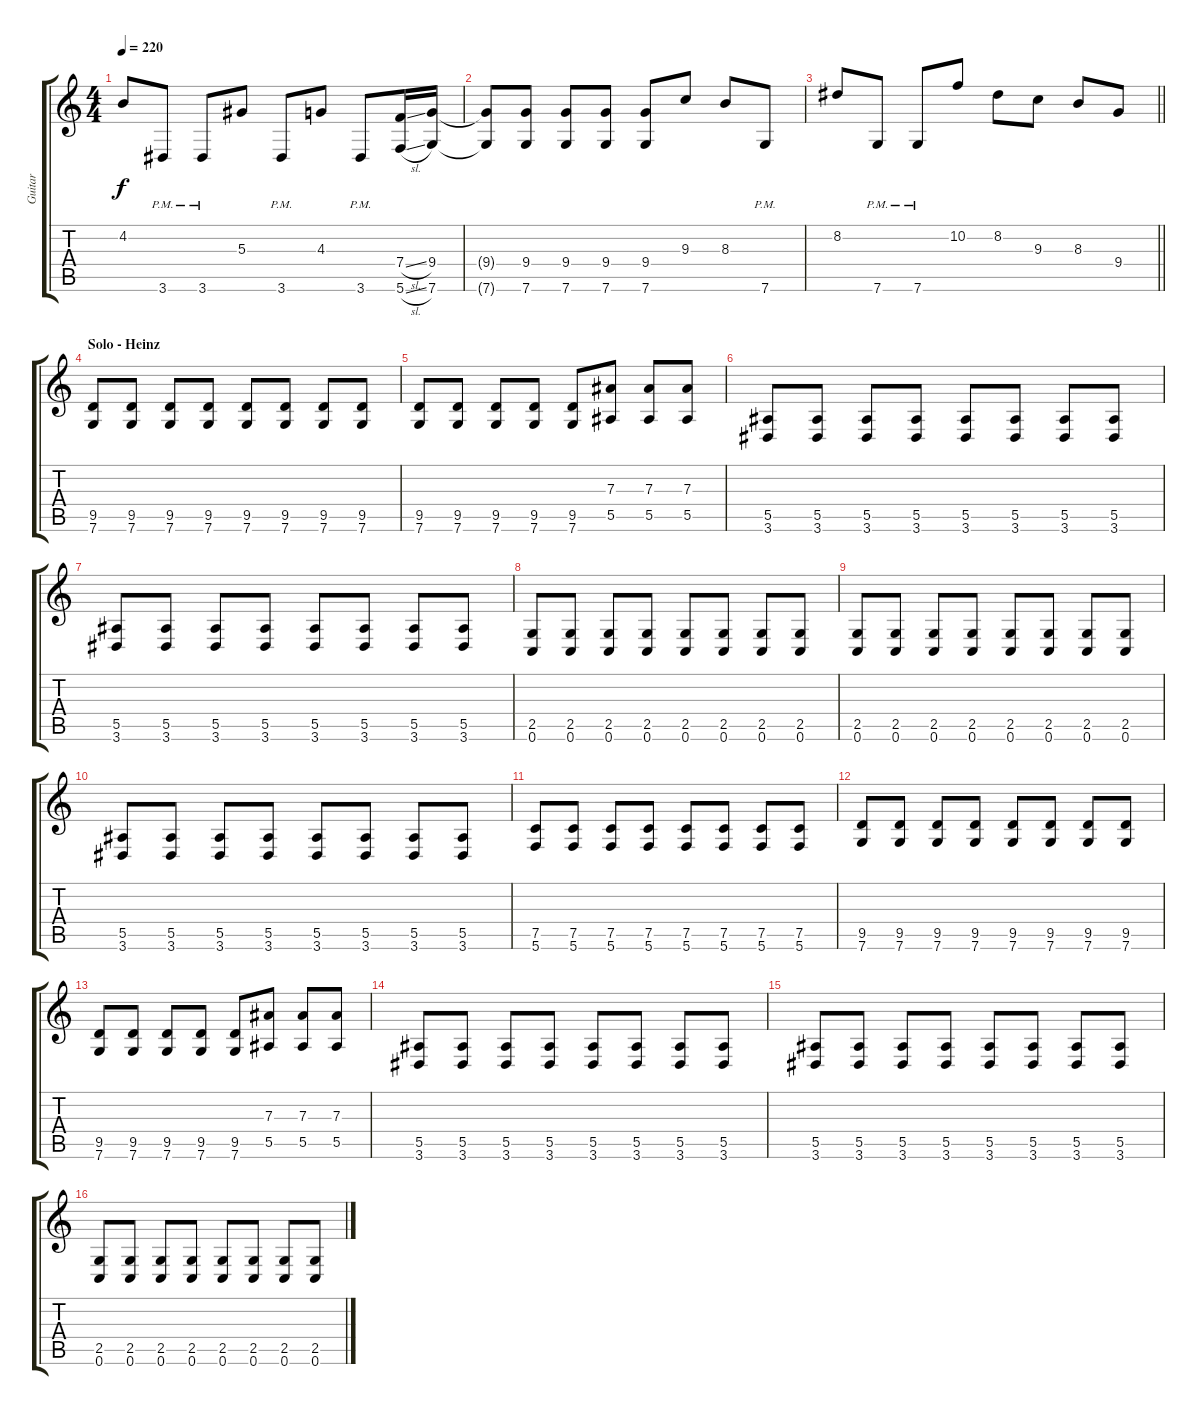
\track ("Guitar" "Guitar") {instrument distortionguitar}
\staff {score tabs}
\tuning (C4 G3 Eb3 Bb2 F2 C2) {hide}
\ts (4 4)
\tempo 220
\clef g2
\ks c
4.2.8{dy f} 3.6{pm}.8 3.6{pm}.8 5.3.8 3.6{pm}.8 4.3.8 3.6{pm}.8 (7.4{sl} 5.6{sl}).16 (9.4 7.6).16 |
(9.4{t} 7.6{t}).8 (9.4 7.6).8 (9.4 7.6).8 (9.4 7.6).8 (9.4 7.6).8 9.3.8 8.3.8 7.6{pm}.8 |
\barLineRight lightlight
8.2.8 7.6{pm}.8 7.6{pm}.8 10.2.8 8.2.8 9.3.8 8.3.8 9.4.8 |
\section ("" "Solo - Heinz")
(9.5 7.6).8 (9.5 7.6).8 (9.5 7.6).8 (9.5 7.6).8 (9.5 7.6).8 (9.5 7.6).8 (9.5 7.6).8 (9.5 7.6).8 |
(9.5 7.6).8 (9.5 7.6).8 (9.5 7.6).8 (9.5 7.6).8 (9.5 7.6).8 (7.3 5.5).8 (7.3 5.5).8 (7.3 5.5).8 |
(5.5 3.6).8 (5.5 3.6).8 (5.5 3.6).8 (5.5 3.6).8 (5.5 3.6).8 (5.5 3.6).8 (5.5 3.6).8 (5.5 3.6).8 |
(5.5 3.6).8 (5.5 3.6).8 (5.5 3.6).8 (5.5 3.6).8 (5.5 3.6).8 (5.5 3.6).8 (5.5 3.6).8 (5.5 3.6).8 |
(2.5 0.6).8 (2.5 0.6).8 (2.5 0.6).8 (2.5 0.6).8 (2.5 0.6).8 (2.5 0.6).8 (2.5 0.6).8 (2.5 0.6).8 |
(2.5 0.6).8 (2.5 0.6).8 (2.5 0.6).8 (2.5 0.6).8 (2.5 0.6).8 (2.5 0.6).8 (2.5 0.6).8 (2.5 0.6).8 |
(5.5 3.6).8 (5.5 3.6).8 (5.5 3.6).8 (5.5 3.6).8 (5.5 3.6).8 (5.5 3.6).8 (5.5 3.6).8 (5.5 3.6).8 |
(7.5 5.6).8 (7.5 5.6).8 (7.5 5.6).8 (7.5 5.6).8 (7.5 5.6).8 (7.5 5.6).8 (7.5 5.6).8 (7.5 5.6).8 |
(9.5 7.6).8 (9.5 7.6).8 (9.5 7.6).8 (9.5 7.6).8 (9.5 7.6).8 (9.5 7.6).8 (9.5 7.6).8 (9.5 7.6).8 |
(9.5 7.6).8 (9.5 7.6).8 (9.5 7.6).8 (9.5 7.6).8 (9.5 7.6).8 (7.3 5.5).8 (7.3 5.5).8 (7.3 5.5).8 |
(5.5 3.6).8 (5.5 3.6).8 (5.5 3.6).8 (5.5 3.6).8 (5.5 3.6).8 (5.5 3.6).8 (5.5 3.6).8 (5.5 3.6).8 |
(5.5 3.6).8 (5.5 3.6).8 (5.5 3.6).8 (5.5 3.6).8 (5.5 3.6).8 (5.5 3.6).8 (5.5 3.6).8 (5.5 3.6).8 |
(2.5 0.6).8 (2.5 0.6).8 (2.5 0.6).8 (2.5 0.6).8 (2.5 0.6).8 (2.5 0.6).8 (2.5 0.6).8 (2.5 0.6).8
